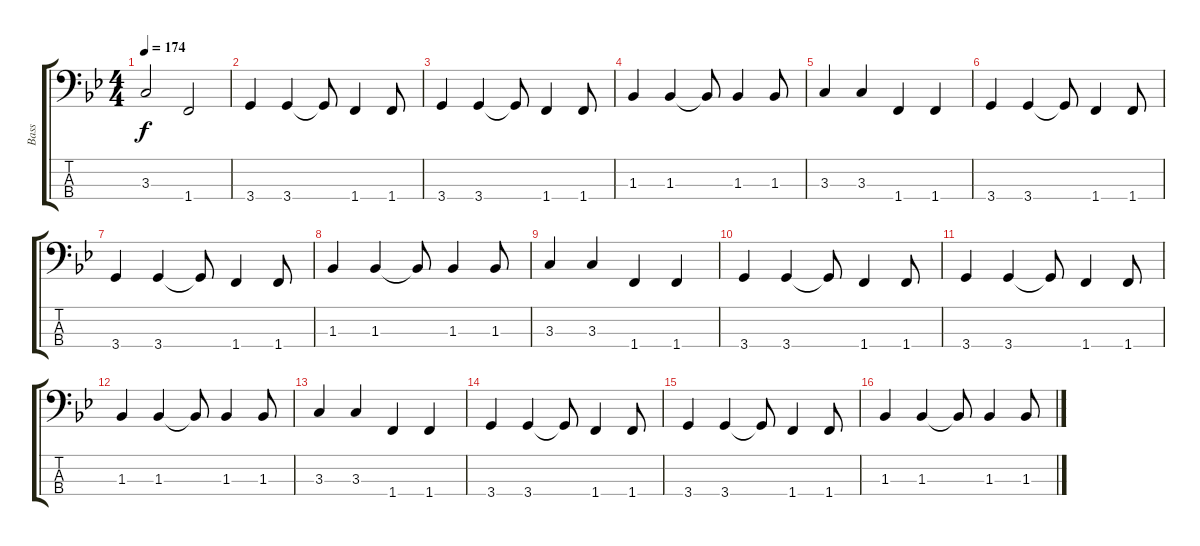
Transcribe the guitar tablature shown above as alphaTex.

\track ("Bass" "Bass") {instrument electricbassfinger}
\staff {score tabs}
\tuning (G2 D2 A1 E1) {hide}
\ts (4 4)
\tempo 174
\clef f4
\ks gminor
3.3.2{dy f} 1.4.2 |
3.4.4 3.4.4 3.4{t}.8 1.4.4 1.4.8 |
3.4.4 3.4.4 3.4{t}.8 1.4.4 1.4.8 |
1.3.4 1.3.4 1.3{t}.8 1.3.4 1.3.8 |
3.3.4 3.3.4 1.4.4 1.4.4 |
3.4.4 3.4.4 3.4{t}.8 1.4.4 1.4.8 |
3.4.4 3.4.4 3.4{t}.8 1.4.4 1.4.8 |
1.3.4 1.3.4 1.3{t}.8 1.3.4 1.3.8 |
3.3.4 3.3.4 1.4.4 1.4.4 |
3.4.4 3.4.4 3.4{t}.8 1.4.4 1.4.8 |
3.4.4 3.4.4 3.4{t}.8 1.4.4 1.4.8 |
1.3.4 1.3.4 1.3{t}.8 1.3.4 1.3.8 |
3.3.4 3.3.4 1.4.4 1.4.4 |
3.4.4 3.4.4 3.4{t}.8 1.4.4 1.4.8 |
3.4.4 3.4.4 3.4{t}.8 1.4.4 1.4.8 |
1.3.4 1.3.4 1.3{t}.8 1.3.4 1.3.8
